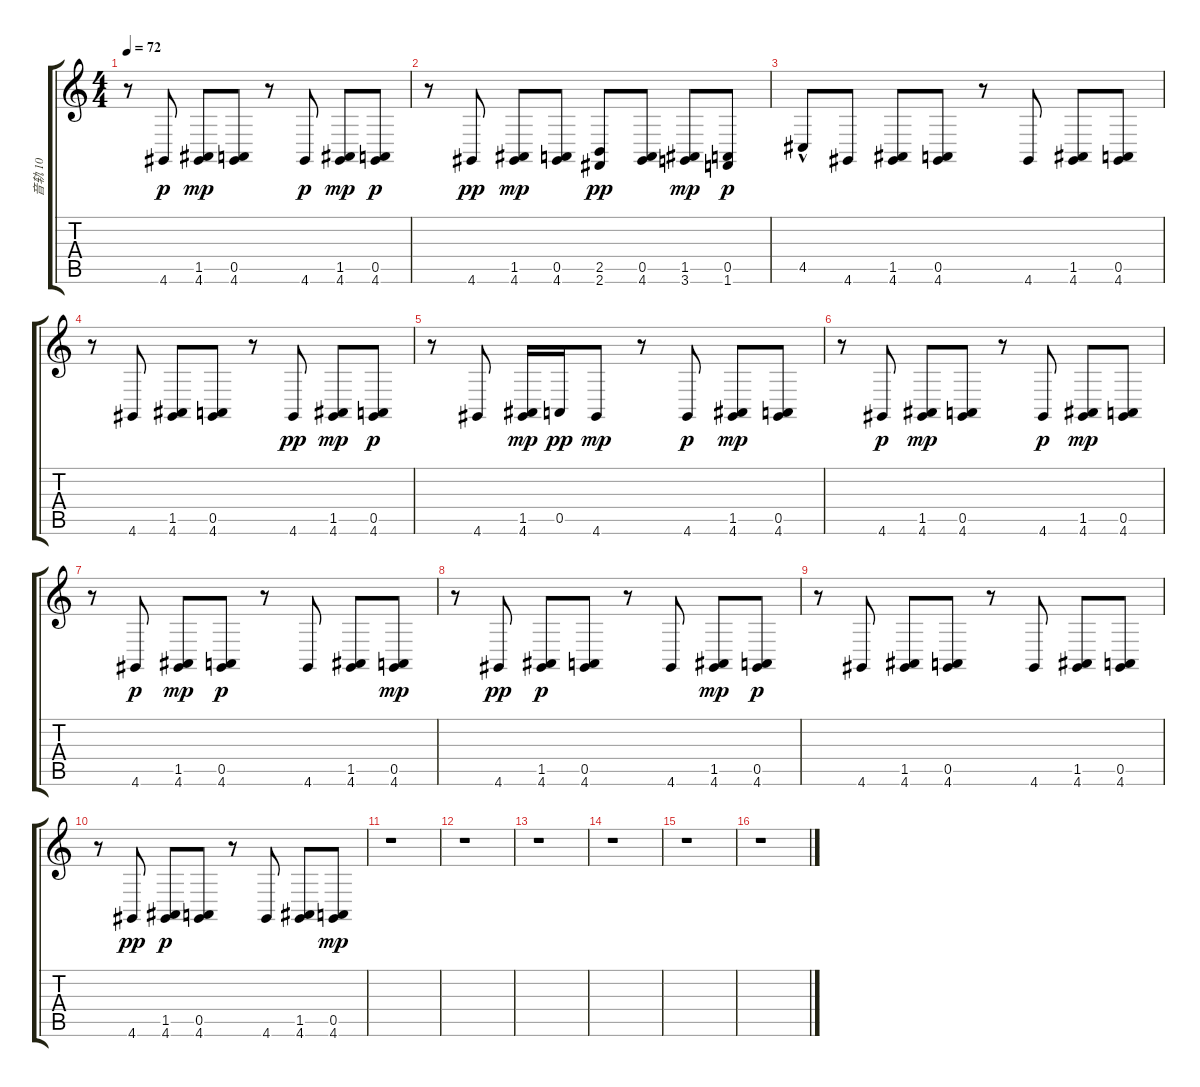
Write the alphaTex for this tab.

\track ("音轨 10" "音轨 10") {instrument acousticgrandpiano}
\staff {score tabs}
\tuning (E4 B3 G3 D3 A2 E2) {hide}
\ts (4 4)
\tempo 72
\clef g2
\ks c
r.8{dy mp} 4.6.8{dy p} (1.5 4.6).8{dy mp} (0.5 4.6).8 r.8 4.6.8{dy p} (1.5 4.6).8{dy mp} (0.5 4.6).8{dy p} |
r.8 4.6.8{dy pp} (1.5 4.6).8{dy mp} (0.5 4.6).8 (2.5 2.6).8{dy pp} (0.5 4.6).8 (1.5 3.6).8{dy mp} (0.5 1.6).8{dy p} |
4.5{hac}.8 4.6.8 (1.5 4.6).8 (0.5 4.6).8 r.8 4.6.8 (1.5 4.6).8 (0.5 4.6).8 |
r.8 4.6.8 (1.5 4.6).8 (0.5 4.6).8 r.8 4.6.8{dy pp} (1.5 4.6).8{dy mp} (0.5 4.6).8{dy p} |
r.8 4.6.8 (1.5 4.6).16{dy mp} 0.5.16{dy pp} 4.6.8{dy mp} r.8 4.6.8{dy p} (1.5 4.6).8{dy mp} (0.5 4.6).8 |
r.8 4.6.8{dy p} (1.5 4.6).8{dy mp} (0.5 4.6).8 r.8 4.6.8{dy p} (1.5 4.6).8{dy mp} (0.5 4.6).8 |
r.8 4.6.8{dy p} (1.5 4.6).8{dy mp} (0.5 4.6).8{dy p} r.8 4.6.8 (1.5 4.6).8 (0.5 4.6).8{dy mp} |
r.8 4.6.8{dy pp} (1.5 4.6).8{dy p} (0.5 4.6).8 r.8 4.6.8 (1.5 4.6).8{dy mp} (0.5 4.6).8{dy p} |
r.8 4.6.8 (1.5 4.6).8 (0.5 4.6).8 r.8 4.6.8 (1.5 4.6).8 (0.5 4.6).8 |
r.8 4.6.8{dy pp} (1.5 4.6).8{dy p} (0.5 4.6).8 r.8 4.6.8 (1.5 4.6).8 (0.5 4.6).8{dy mp} |
r.1 |
r.1 |
r.1 |
r.1 |
r.1 |
r.1
